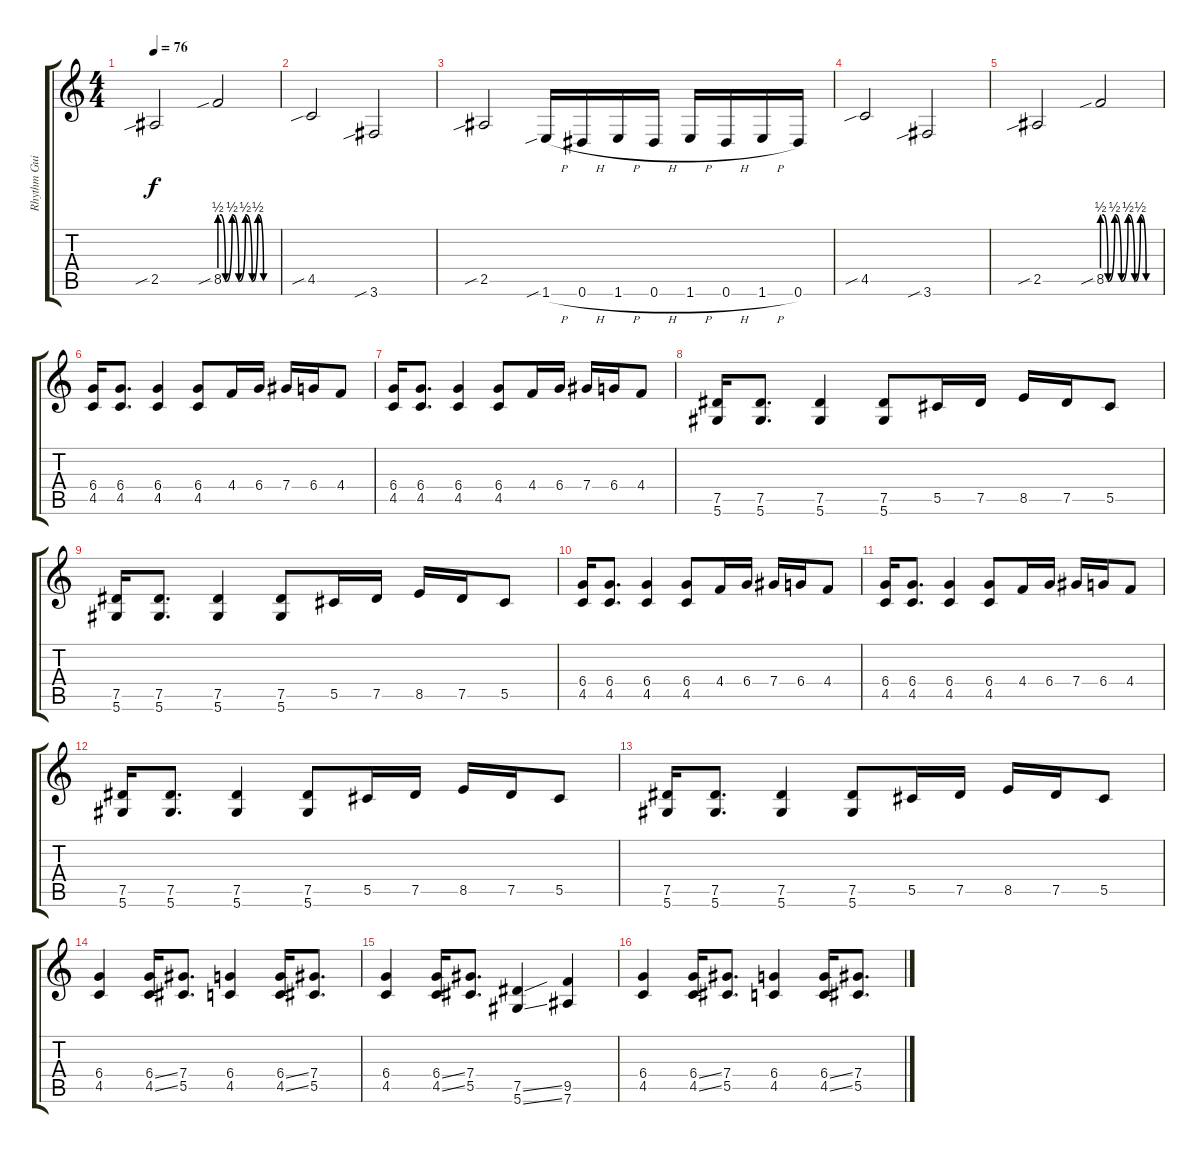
\track ("Rhythm Guitar" "Rhythm Gui") {instrument overdrivenguitar}
\staff {score tabs}
\tuning (Eb4 Bb3 Gb3 Db3 Ab2 Eb2) {hide}
\ts (4 4)
\tempo 76
\clef g2
\ks c
2.5{sib}.2{dy f} 8.5{be (custom 0 2 6 0 13 2 20 0 27 2 34 0 40 2 46 0 60 0) sib}.2 |
4.5{sib}.2 3.6{sib}.2 |
2.5{sib}.2 1.6{sib h}.16 0.6{h}.16 1.6{h}.16 0.6{h}.16 1.6{h}.16 0.6{h}.16 1.6{h}.16 0.6.16 |
4.5{sib}.2 3.6{sib}.2 |
2.5{sib}.2 8.5{be (custom 0 2 6 0 13 2 20 0 27 2 34 0 40 2 46 0 60 0) sib}.2 |
(6.4 4.5).16 (6.4 4.5).8{d} (6.4 4.5).4 (6.4 4.5).8 4.4.16 6.4.16 7.4.16 6.4.16 4.4.8 |
(6.4 4.5).16 (6.4 4.5).8{d} (6.4 4.5).4 (6.4 4.5).8 4.4.16 6.4.16 7.4.16 6.4.16 4.4.8 |
(7.5 5.6).16 (7.5 5.6).8{d} (7.5 5.6).4 (7.5 5.6).8 5.5.16 7.5.16 8.5.16 7.5.16 5.5.8 |
(7.5 5.6).16 (7.5 5.6).8{d} (7.5 5.6).4 (7.5 5.6).8 5.5.16 7.5.16 8.5.16 7.5.16 5.5.8 |
(6.4 4.5).16 (6.4 4.5).8{d} (6.4 4.5).4 (6.4 4.5).8 4.4.16 6.4.16 7.4.16 6.4.16 4.4.8 |
(6.4 4.5).16 (6.4 4.5).8{d} (6.4 4.5).4 (6.4 4.5).8 4.4.16 6.4.16 7.4.16 6.4.16 4.4.8 |
(7.5 5.6).16 (7.5 5.6).8{d} (7.5 5.6).4 (7.5 5.6).8 5.5.16 7.5.16 8.5.16 7.5.16 5.5.8 |
(7.5 5.6).16 (7.5 5.6).8{d} (7.5 5.6).4 (7.5 5.6).8 5.5.16 7.5.16 8.5.16 7.5.16 5.5.8 |
(6.4 4.5).4 (6.4{ss} 4.5{ss}).16 (7.4 5.5).8{d} (6.4 4.5).4 (6.4{ss} 4.5{ss}).16 (7.4 5.5).8{d} |
(6.4 4.5).4 (6.4{ss} 4.5{ss}).16 (7.4 5.5).8{d} (7.5{ss} 5.6{ss}).4 (9.5 7.6).4 |
(6.4 4.5).4 (6.4{ss} 4.5{ss}).16 (7.4 5.5).8{d} (6.4 4.5).4 (6.4{ss} 4.5{ss}).16 (7.4 5.5).8{d}
